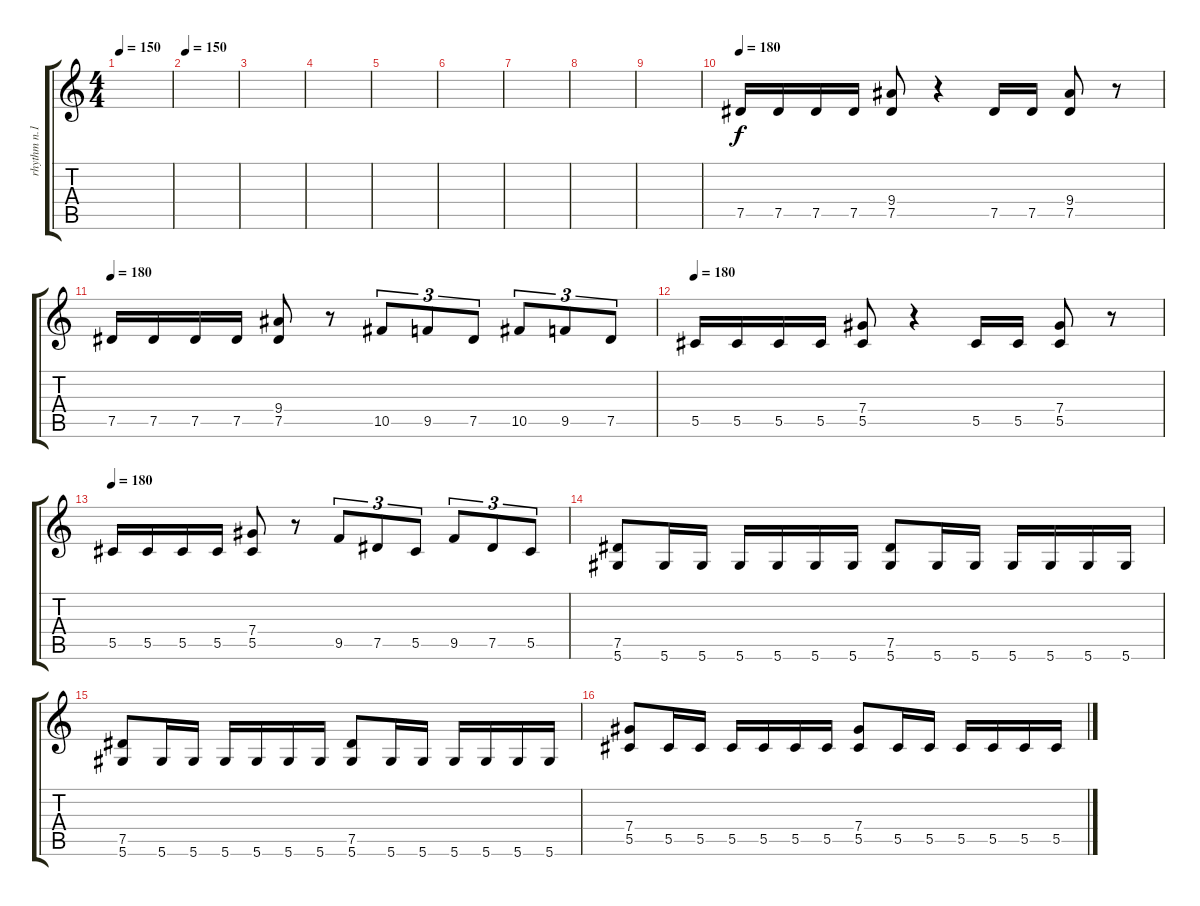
\track ("rhythm n.1" "rhythm n.1") {instrument distortionguitar}
\staff {score tabs}
\tuning (Eb4 Bb3 Gb3 Db3 Ab2 Eb2) {hide}
\ts (4 4)
\tempo 150
\clef g2
\ks c
|
\tempo 150
|
|
|
|
|
|
|
|
\tempo 180
7.5.16 7.5.16 7.5.16 7.5.16 (9.4 7.5).8 r.4 7.5.16 7.5.16 (9.4 7.5).8 r.8 |
\tempo 180
7.5.16 7.5.16 7.5.16 7.5.16 (9.4 7.5).8 r.8 10.5.8{tu (3 2)} 9.5.8{tu (3 2)} 7.5.8{tu (3 2)} 10.5.8{tu (3 2)} 9.5.8{tu (3 2)} 7.5.8{tu (3 2)} |
\tempo 180
5.5.16 5.5.16 5.5.16 5.5.16 (7.4 5.5).8 r.4 5.5.16 5.5.16 (7.4 5.5).8 r.8 |
\tempo 180
5.5.16 5.5.16 5.5.16 5.5.16 (7.4 5.5).8 r.8 9.5.8{tu (3 2)} 7.5.8{tu (3 2)} 5.5.8{tu (3 2)} 9.5.8{tu (3 2)} 7.5.8{tu (3 2)} 5.5.8{tu (3 2)} |
(7.5 5.6).8 5.6.16 5.6.16 5.6.16 5.6.16 5.6.16 5.6.16 (7.5 5.6).8 5.6.16 5.6.16 5.6.16 5.6.16 5.6.16 5.6.16 |
(7.5 5.6).8 5.6.16 5.6.16 5.6.16 5.6.16 5.6.16 5.6.16 (7.5 5.6).8 5.6.16 5.6.16 5.6.16 5.6.16 5.6.16 5.6.16 |
(7.4 5.5).8 5.5.16 5.5.16 5.5.16 5.5.16 5.5.16 5.5.16 (7.4 5.5).8 5.5.16 5.5.16 5.5.16 5.5.16 5.5.16 5.5.16
